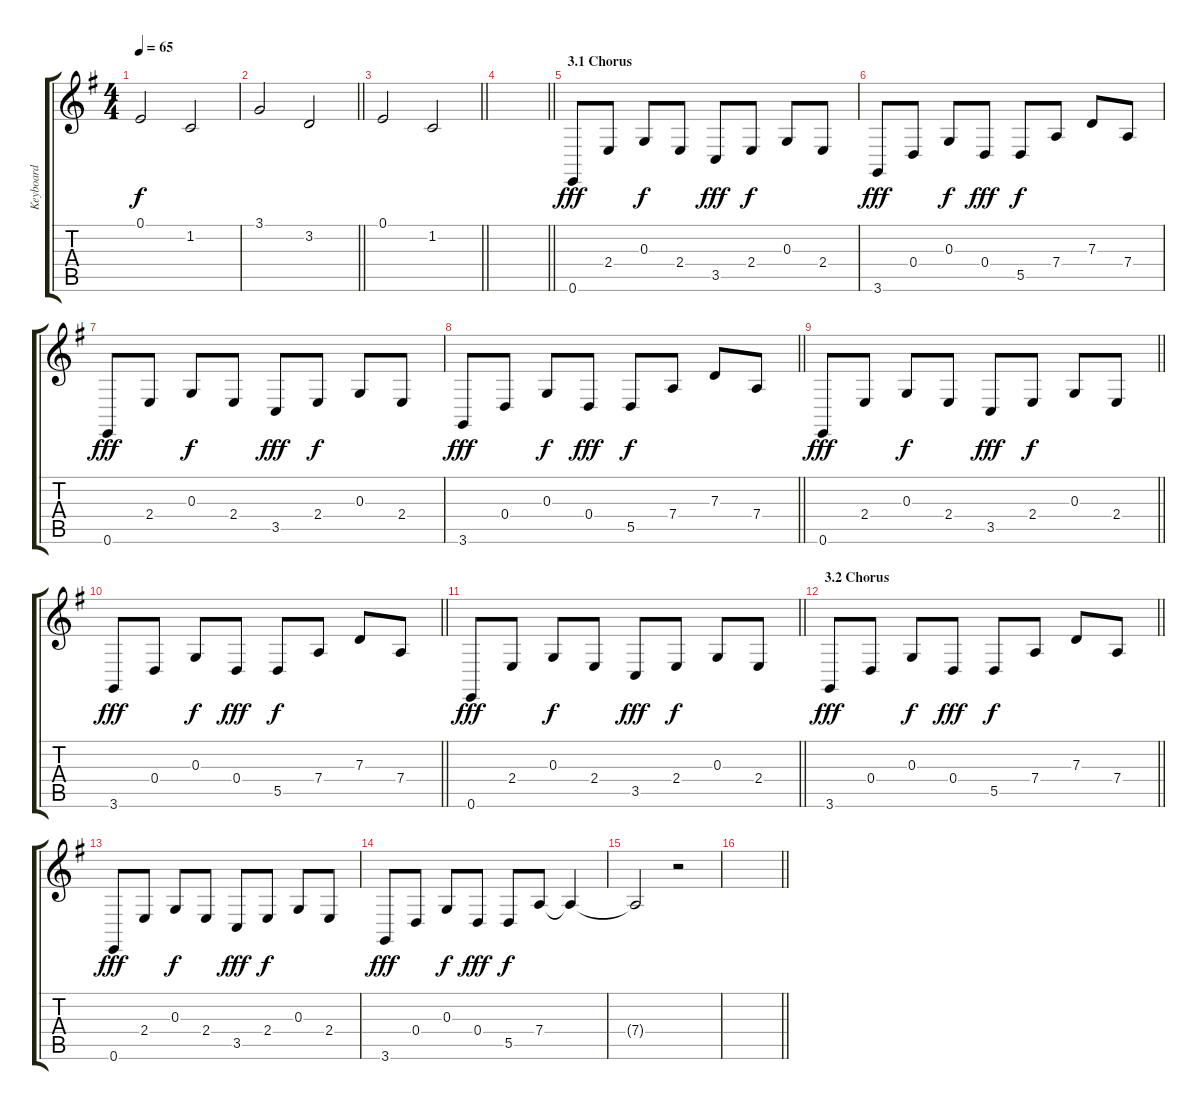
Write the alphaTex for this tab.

\track ("Keyboard" "Keyboard") {instrument stringensemble1}
\staff {score tabs}
\tuning (E4 B3 G3 D3 A2 E2) {hide}
\ts (4 4)
\tempo 65
\clef g2
\ks eminor
0.1.2{dy f} 1.2.2 |
\barLineRight lightlight
3.1.2 3.2.2 |
\barLineRight lightlight
0.1.2 1.2.2 |
\barLineRight lightlight
|
\section ("" "3.1 Chorus")
0.6.8{dy fff} 2.4.8 0.3.8{dy f} 2.4.8 3.5.8{dy fff} 2.4.8{dy f} 0.3.8 2.4.8 |
3.6.8{dy fff} 0.4.8 0.3.8{dy f} 0.4.8{dy fff} 5.5.8{dy f} 7.4.8 7.3.8 7.4.8 |
0.6.8{dy fff} 2.4.8 0.3.8{dy f} 2.4.8 3.5.8{dy fff} 2.4.8{dy f} 0.3.8 2.4.8 |
\barLineRight lightlight
3.6.8{dy fff} 0.4.8 0.3.8{dy f} 0.4.8{dy fff} 5.5.8{dy f} 7.4.8 7.3.8 7.4.8 |
\barLineRight lightlight
0.6.8{dy fff} 2.4.8 0.3.8{dy f} 2.4.8 3.5.8{dy fff} 2.4.8{dy f} 0.3.8 2.4.8 |
\barLineRight lightlight
3.6.8{dy fff} 0.4.8 0.3.8{dy f} 0.4.8{dy fff} 5.5.8{dy f} 7.4.8 7.3.8 7.4.8 |
\barLineRight lightlight
0.6.8{dy fff} 2.4.8 0.3.8{dy f} 2.4.8 3.5.8{dy fff} 2.4.8{dy f} 0.3.8 2.4.8 |
\section ("" "3.2 Chorus")
\barLineRight lightlight
3.6.8{dy fff} 0.4.8 0.3.8{dy f} 0.4.8{dy fff} 5.5.8{dy f} 7.4.8 7.3.8 7.4.8 |
0.6.8{dy fff} 2.4.8 0.3.8{dy f} 2.4.8 3.5.8{dy fff} 2.4.8{dy f} 0.3.8 2.4.8 |
3.6.8{dy fff} 0.4.8 0.3.8{dy f} 0.4.8{dy fff} 5.5.8{dy f} 7.4.8 7.4{t}.4 |
7.4{t}.2 r.2 |
\barLineRight lightlight
